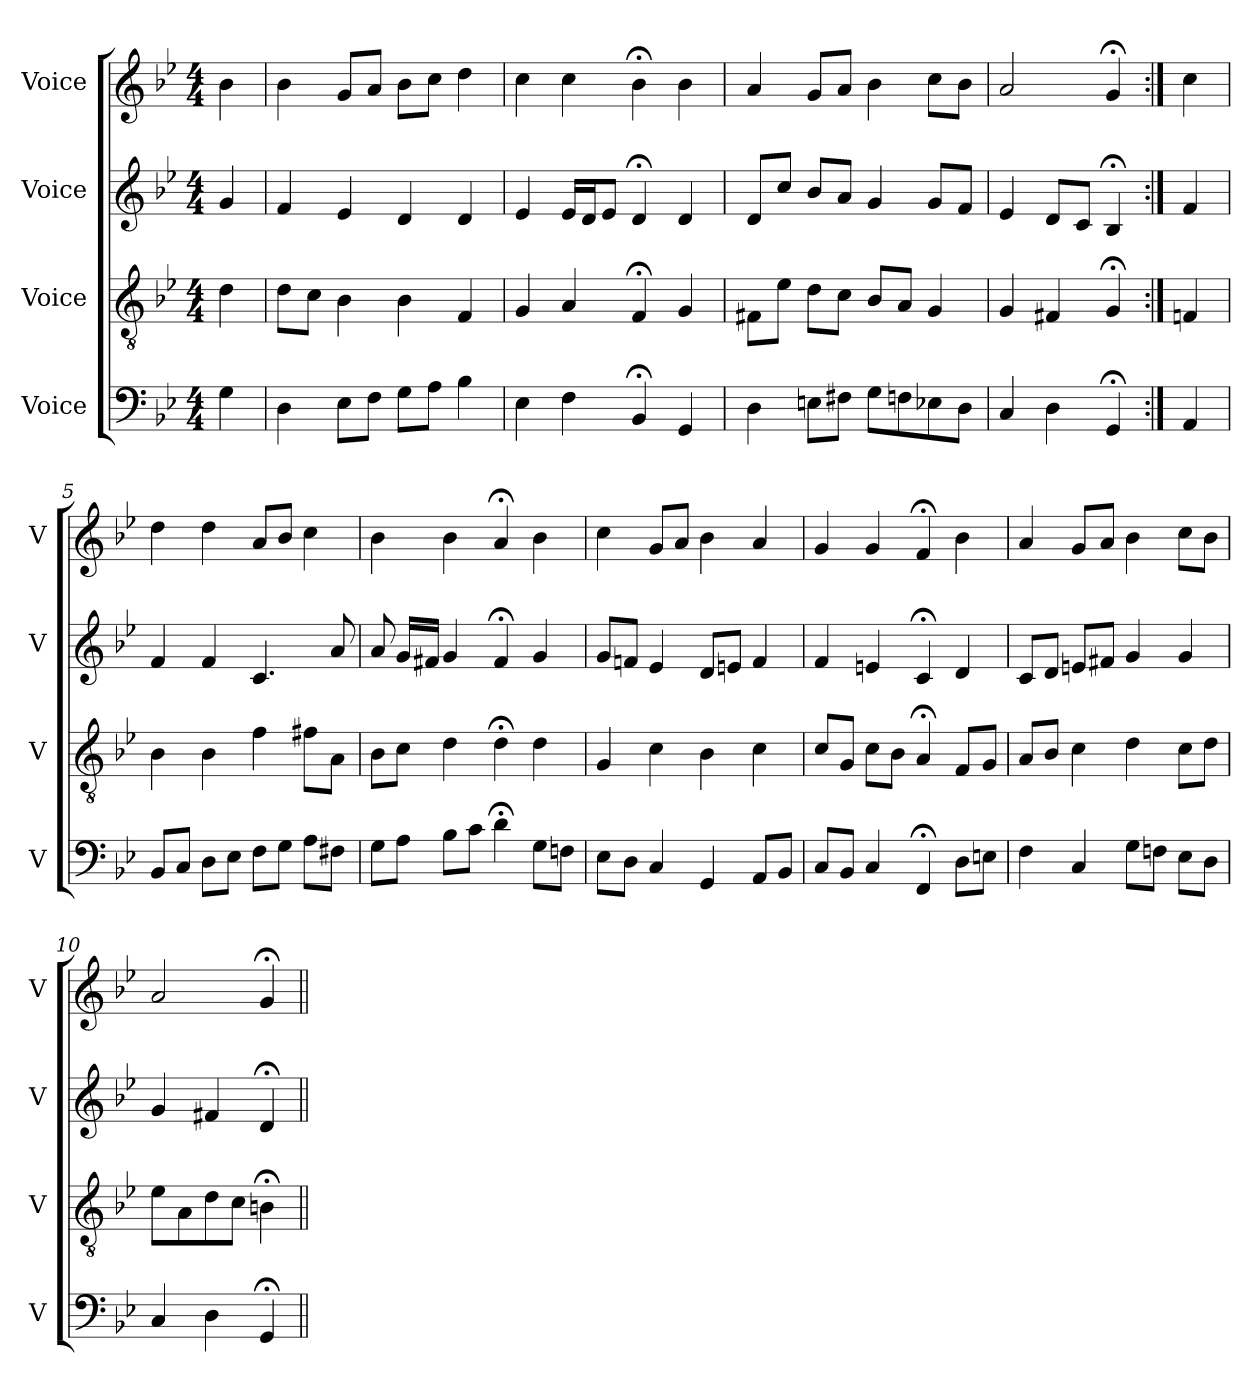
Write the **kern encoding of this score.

**kern	**kern	**kern	**kern
*part4	*part3	*part2	*part1
*staff4	*staff3	*staff2	*staff1
*I"Voice	*I"Voice	*I"Voice	*I"Voice
*I'V	*I'V	*I'V	*I'V
*clefF4	*clefGv2	*clefG2	*clefG2
*k[b-e-]	*k[b-e-]	*k[b-e-]	*k[b-e-]
*M4/4	*M4/4	*M4/4	*M4/4
=	=	=	=
4G\	4d\	4g/	4b-\
=1	=1	=1	=1
4D\	8d\L	4f/	4b-\
.	8c\J	.	.
8E-\L	4B-\	4e-/	8g/L
8F\J	.	.	8a/J
8G\L	4B-\	4d/	8b-\L
8A\J	.	.	8cc\J
4B-\	4F/	4d/	4dd\
=2	=2	=2	=2
4E-\	4G/	4e-/	4cc\
4F\	4A/	16e-/LL	4cc\
.	.	16d/J	.
.	.	8e-/J	.
4BB-;</	4F;</	4d;</	4b-;<\
4GG/	4G/	4d/	4b-\
=3	=3	=3	=3
4D\	8F#X\L	8d/L	4a/
.	8e-\J	8cc/J	.
8En\L	8d\L	8b-/L	8g/L
8F#X\J	8c\J	8a/J	8a/J
8G\L	8B-/L	4g/	4b-\
8Fn\	8A/J	.	.
8E-X\	4G/	8g/L	8cc\L
8D\J	.	8f/J	8b-\J
=4	=4	=4	=4
4C/	4G/	4e-/	2a/
4D\	4F#X/	8d/L	.
.	.	8c/J	.
4GG;</	4G;</	4B-;</	4g;</
=4X1:|!	=4X1:|!	=4X1:|!	=4X1:|!
4AA/	4Fn/	4f/	4cc\
!!LO:LB:g=z
=5	=5	=5	=5
8BB-/L	4B-\	4f/	4dd\
8C/J	.	.	.
8D\L	4B-\	4f/	4dd\
8E-\J	.	.	.
8F\L	4f\	4.c/	8a/L
8G\J	.	.	8b-/J
8A\L	8f#X\L	.	4cc\
8F#X\J	8A\J	8a/	.
=6	=6	=6	=6
8G\L	8B-\L	8a/	4b-\
8A\J	8c\J	16g/LL	.
.	.	16f#X/JJ	.
8B-\L	4d\	4g/	4b-\
8c\J	.	.	.
4d;<\	4d;<\	4f#;</	4a;</
8G\L	4d\	4g/	4b-\
8Fn\J	.	.	.
=7	=7	=7	=7
8E-\L	4G/	8g/L	4cc\
8D\J	.	8fn/J	.
4C/	4c\	4e-/	8g/L
.	.	.	8a/J
4GG/	4B-\	8d/L	4b-\
.	.	8en/J	.
8AA/L	4c\	4f/	4a/
8BB-/J	.	.	.
=8	=8	=8	=8
8C/L	8c/L	4f/	4g/
8BB-/J	8G/J	.	.
4C/	8c\L	4en/	4g/
.	8B-\J	.	.
4FF;</	4A;</	4c;</	4f;</
8D\L	8F/L	4d/	4b-\
8En\J	8G/J	.	.
!!LO:LB:g=z
=9	=9	=9	=9
4F\	8A/L	8c/L	4a/
.	8B-/J	8d/J	.
4C/	4c\	8en/L	8g/L
.	.	8f#X/J	8a/J
8G\L	4d\	4g/	4b-\
8Fn\J	.	.	.
8E-\L	8c\L	4g/	8cc\L
8D\J	8d\J	.	8b-\J
=10	=10	=10	=10
4C/	8e-\L	4g/	2a/
.	8A\	.	.
4D\	8d\	4f#X/	.
.	8c\J	.	.
4GG;</	4Bn;<\	4d;</	4g;</
=||	=||	=||	=||
*-	*-	*-	*-
